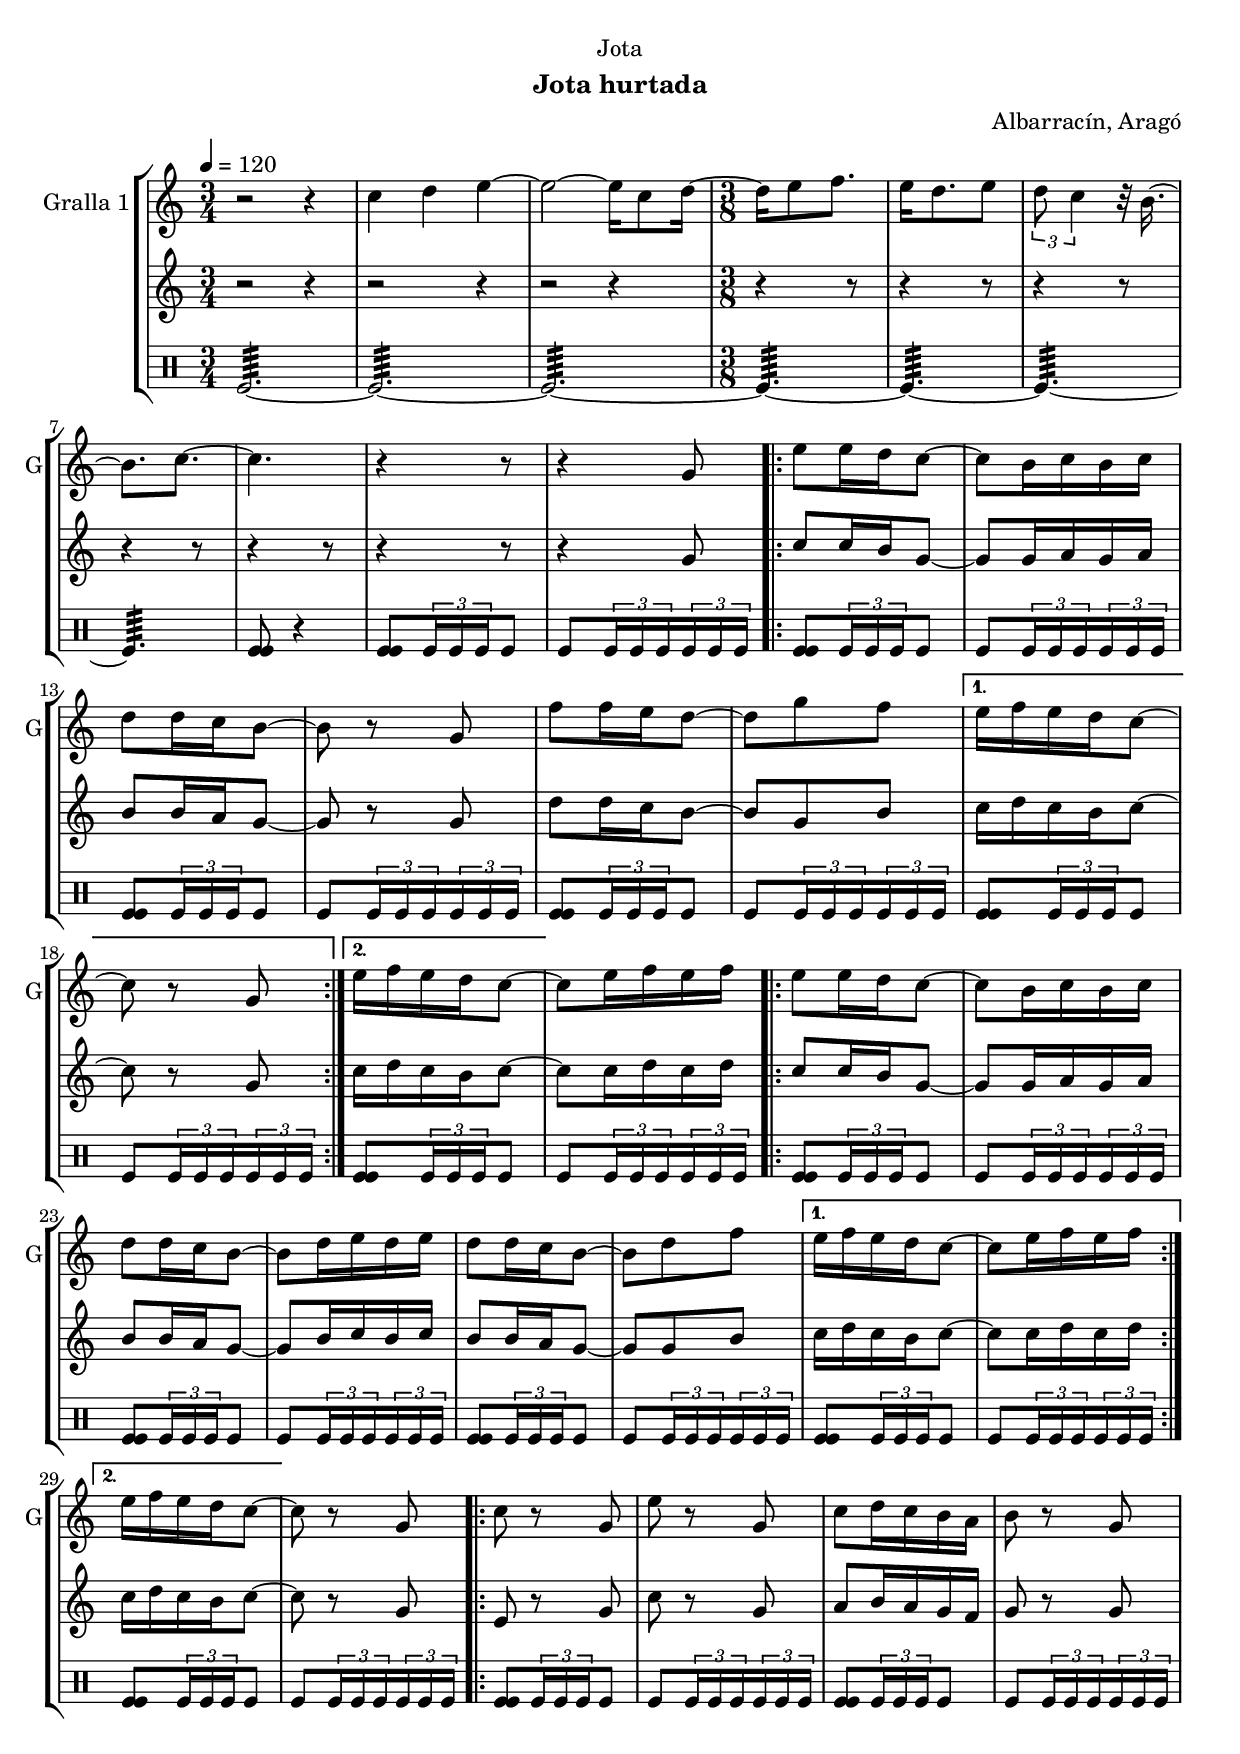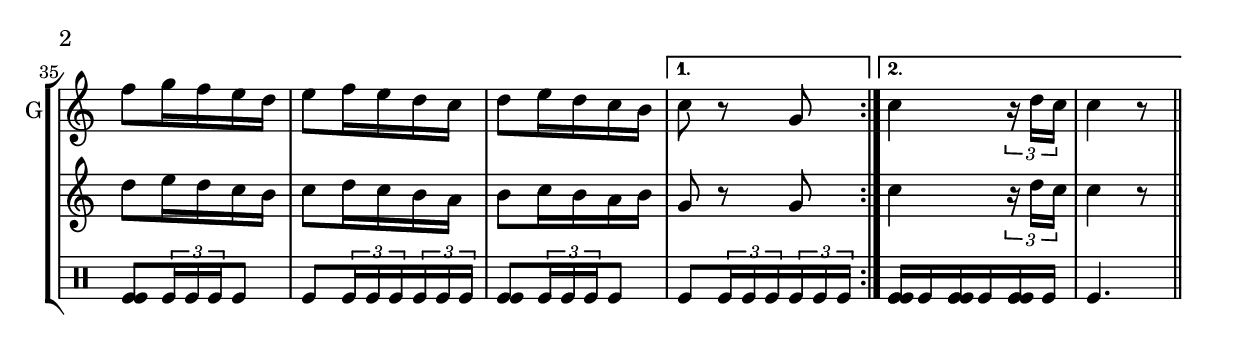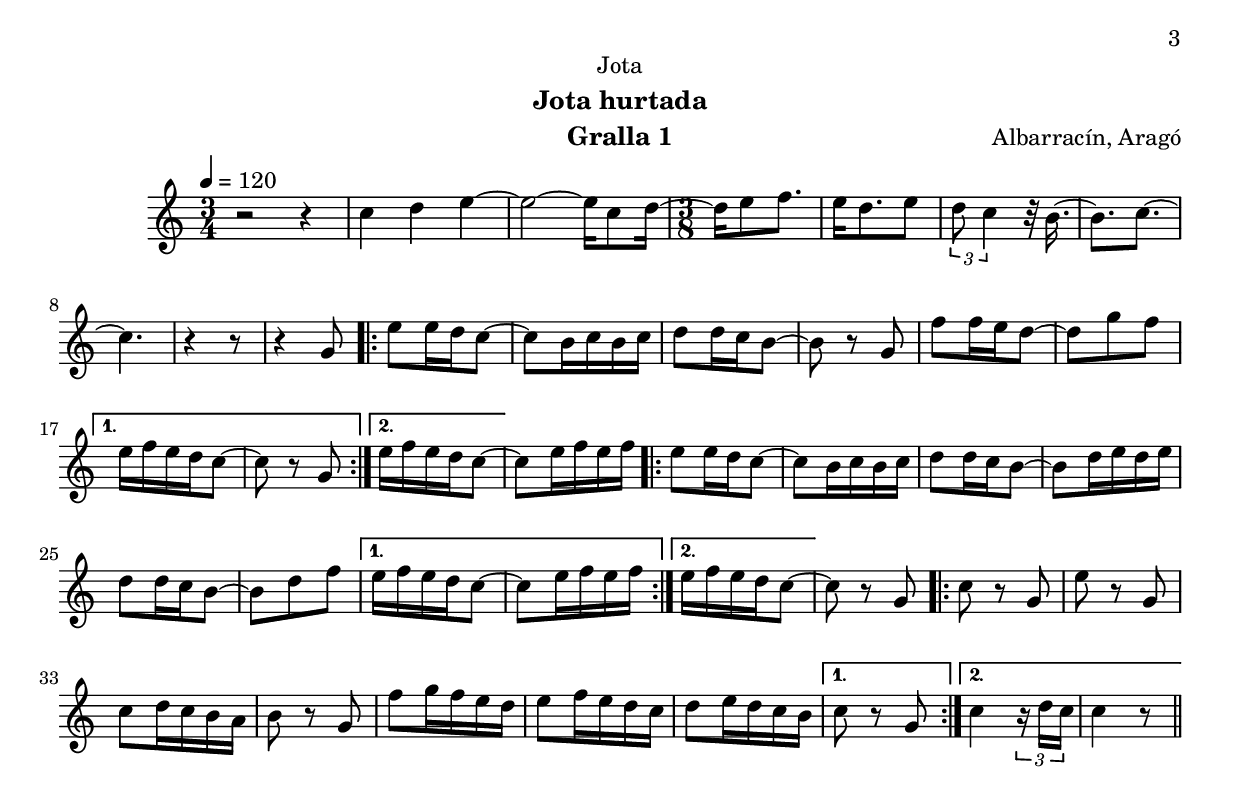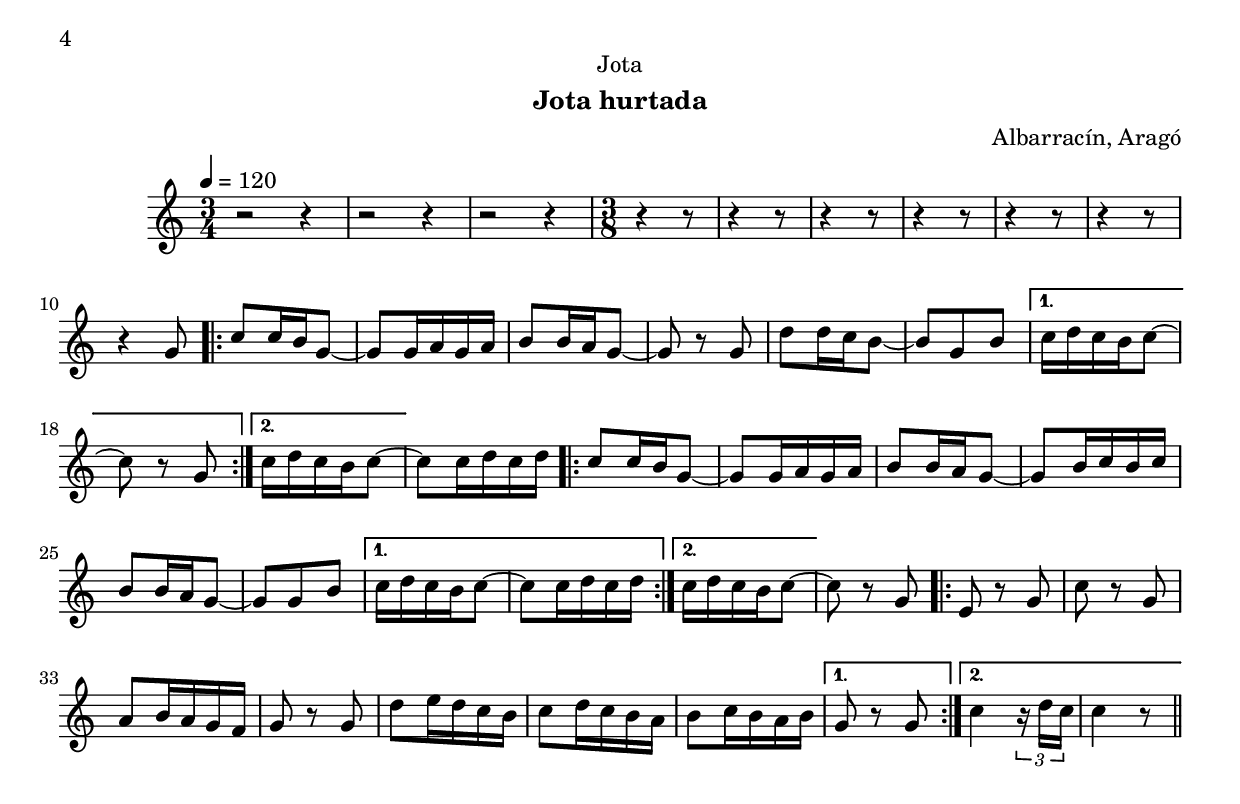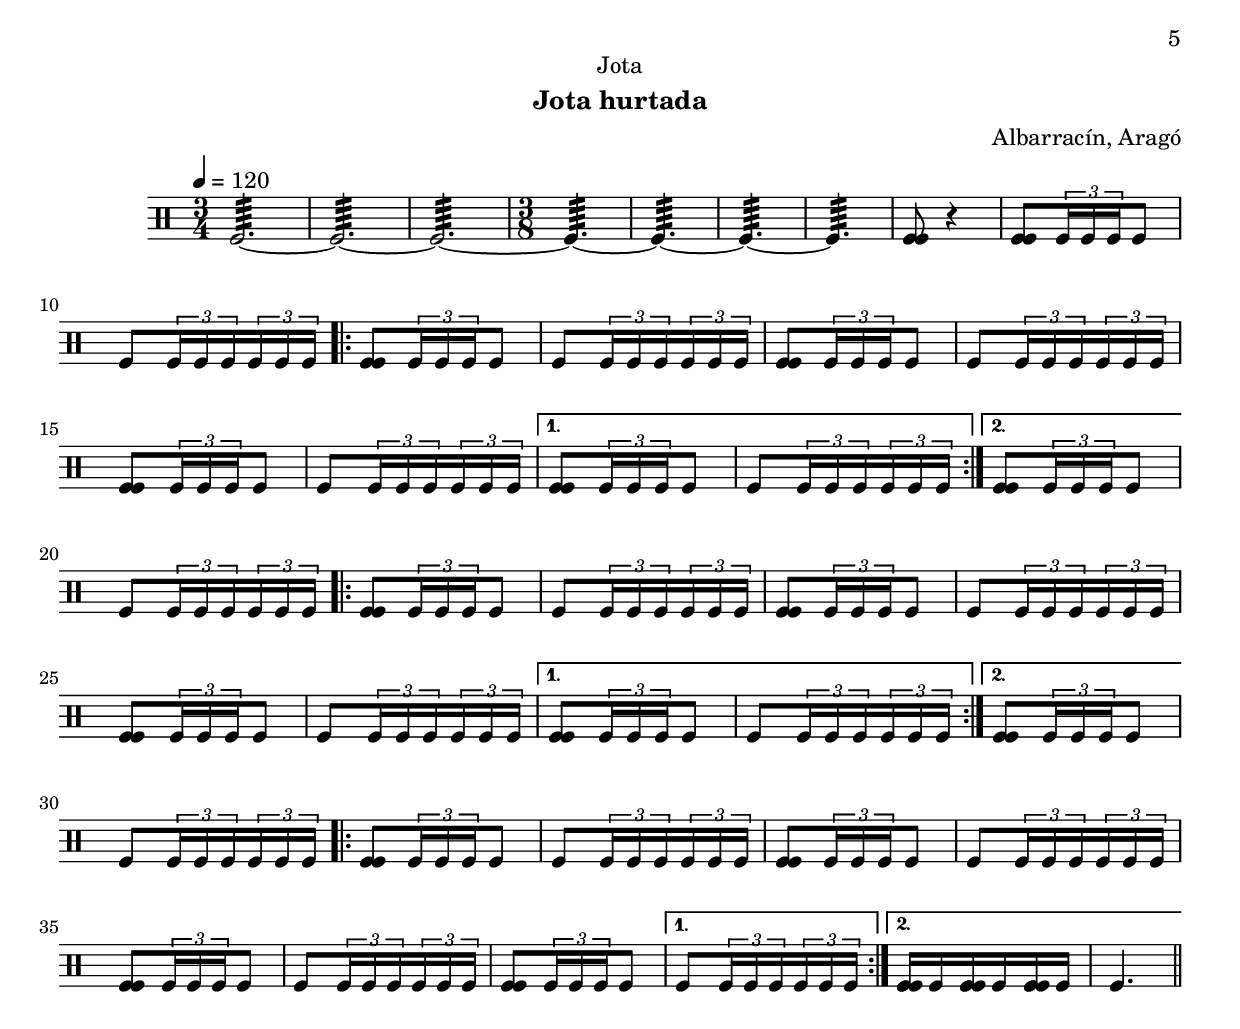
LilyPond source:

\version "2.16.2"

\header {
  dedication="Jota"
  title=""
  subtitle="Jota hurtada"
  subsubtitle=""
  poet=""
  meter=""
  piece=""
  composer="Albarracín, Aragó"
  arranger=""
  opus=""
  instrument=""
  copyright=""
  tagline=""
}

liniaroAa =
\relative c''
{
  \tempo 4=120
  \clef treble
  \key c \major
  \time 3/4
  r2 r4  |
  c4 d e ~  |
  e2 ~ e16 c8 d16 ~  |
  \time 3/8   d16 e8 f8.  |
  %05
  e16 d8. e8  |
  \times 2/3 { d8 c4 } r32 b16. ~  |
  b8. c ~  |
  c4.  |
  r4 r8  |
  %10
  r4 g8  |
  \repeat volta 2 { e'8 e16 d c8 ~  |
  c8 b16 c b c  |
  d8 d16 c b8 ~  |
  b8 r g  |
  %15
  f'8 f16 e d8 ~  |
  d8 g f }
  \alternative { { e16 f e d c8 ~  |
  c8 r g }
  { e'16 f e d c8 ~ } }
  %20
  c8 e16 f e f  |
  \repeat volta 2 { e8 e16 d c8 ~  |
  c8 b16 c b c  |
  d8 d16 c b8 ~  |
  b8 d16 e d e  |
  %25
  d8 d16 c b8 ~  |
  b8 d f }
  \alternative { { e16 f e d c8 ~  |
  c8 e16 f e f }
  { e16 f e d c8 ~ } }
  %30
  c8 r g  |
  \repeat volta 2 { c8 r g  |
  e'8 r g,  |
  c8 d16 c b a  |
  b8 r g  |
  %35
  f'8 g16 f e d  |
  e8 f16 e d c  |
  d8 e16 d c b }
  \alternative { { c8 r g }
  { c4 \times 2/3 { r16 d c }  |
  %40
  c4 r8 } } \bar "||"
}

liniaroAb =
\relative g'
{
  \tempo 4=120
  \clef treble
  \key c \major
  \time 3/4
  r2 r4  |
  r2 r4  |
  r2 r4  |
  \time 3/8   r4 r8  |
  %05
  r4 r8  |
  r4 r8  |
  r4 r8  |
  r4 r8  |
  r4 r8  |
  %10
  r4 g8  |
  \repeat volta 2 { c8 c16 b g8 ~  |
  g8 g16 a g a  |
  b8 b16 a g8 ~  |
  g8 r g  |
  %15
  d'8 d16 c b8 ~  |
  b8 g b }
  \alternative { { c16 d c b c8 ~  |
  c8 r g }
  { c16 d c b c8 ~ } }
  %20
  c8 c16 d c d  |
  \repeat volta 2 { c8 c16 b g8 ~  |
  g8 g16 a g a  |
  b8 b16 a g8 ~  |
  g8 b16 c b c  |
  %25
  b8 b16 a g8 ~  |
  g8 g b }
  \alternative { { c16 d c b c8 ~  |
  c8 c16 d c d }
  { c16 d c b c8 ~ } }
  %30
  c8 r g  |
  \repeat volta 2 { e8 r g  |
  c8 r g  |
  a8 b16 a g f  |
  g8 r g  |
  %35
  d'8 e16 d c b  |
  c8 d16 c b a  |
  b8 c16 b a b }
  \alternative { { g8 r g }
  { c4 \times 2/3 { r16 d c }  |
  %40
  c4 r8 } } \bar "||"
}

liniaroAc =
\drummode
{
  \tempo 4=120
  \time 3/4
  tomfl2.:64 ~  |
  tomfl2.:64 ~  |
  tomfl2.:64 ~  |
  \time 3/8   tomfl4.:64 ~  |
  %05
  tomfl4.:64 ~  |
  tomfl4.:64 ~  |
  tomfl4.:64  |
  <tomfl tomfl>8 r4  |
  <tomfl tomfl>8 \times 2/3 { tomfl16 tomfl tomfl } tomfl8  |
  %10
  tomfl8 \times 2/3 { tomfl16 tomfl tomfl } \times 2/3 { tomfl tomfl tomfl }  |
  \repeat volta 2 { <tomfl tomfl>8 \times 2/3 { tomfl16 tomfl tomfl } tomfl8  |
  tomfl8 \times 2/3 { tomfl16 tomfl tomfl } \times 2/3 { tomfl tomfl tomfl }  |
  <tomfl tomfl>8 \times 2/3 { tomfl16 tomfl tomfl } tomfl8  |
  tomfl8 \times 2/3 { tomfl16 tomfl tomfl } \times 2/3 { tomfl tomfl tomfl }  |
  %15
  <tomfl tomfl>8 \times 2/3 { tomfl16 tomfl tomfl } tomfl8  |
  tomfl8 \times 2/3 { tomfl16 tomfl tomfl } \times 2/3 { tomfl tomfl tomfl } }
  \alternative { { <tomfl tomfl>8 \times 2/3 { tomfl16 tomfl tomfl } tomfl8  |
  tomfl8 \times 2/3 { tomfl16 tomfl tomfl } \times 2/3 { tomfl tomfl tomfl } }
  { <tomfl tomfl>8 \times 2/3 { tomfl16 tomfl tomfl } tomfl8 } }
  %20
  tomfl8 \times 2/3 { tomfl16 tomfl tomfl } \times 2/3 { tomfl tomfl tomfl }  |
  \repeat volta 2 { <tomfl tomfl>8 \times 2/3 { tomfl16 tomfl tomfl } tomfl8  |
  tomfl8 \times 2/3 { tomfl16 tomfl tomfl } \times 2/3 { tomfl tomfl tomfl }  |
  <tomfl tomfl>8 \times 2/3 { tomfl16 tomfl tomfl } tomfl8  |
  tomfl8 \times 2/3 { tomfl16 tomfl tomfl } \times 2/3 { tomfl tomfl tomfl }  |
  %25
  <tomfl tomfl>8 \times 2/3 { tomfl16 tomfl tomfl } tomfl8  |
  tomfl8 \times 2/3 { tomfl16 tomfl tomfl } \times 2/3 { tomfl tomfl tomfl } }
  \alternative { { <tomfl tomfl>8 \times 2/3 { tomfl16 tomfl tomfl } tomfl8  |
  tomfl8 \times 2/3 { tomfl16 tomfl tomfl } \times 2/3 { tomfl tomfl tomfl } }
  { <tomfl tomfl>8 \times 2/3 { tomfl16 tomfl tomfl } tomfl8 } }
  %30
  tomfl8 \times 2/3 { tomfl16 tomfl tomfl } \times 2/3 { tomfl tomfl tomfl }  |
  \repeat volta 2 { <tomfl tomfl>8 \times 2/3 { tomfl16 tomfl tomfl } tomfl8  |
  tomfl8 \times 2/3 { tomfl16 tomfl tomfl } \times 2/3 { tomfl tomfl tomfl }  |
  <tomfl tomfl>8 \times 2/3 { tomfl16 tomfl tomfl } tomfl8  |
  tomfl8 \times 2/3 { tomfl16 tomfl tomfl } \times 2/3 { tomfl tomfl tomfl }  |
  %35
  <tomfl tomfl>8 \times 2/3 { tomfl16 tomfl tomfl } tomfl8  |
  tomfl8 \times 2/3 { tomfl16 tomfl tomfl } \times 2/3 { tomfl tomfl tomfl }  |
  <tomfl tomfl>8 \times 2/3 { tomfl16 tomfl tomfl } tomfl8 }
  \alternative { { tomfl8 \times 2/3 { tomfl16 tomfl tomfl } \times 2/3 { tomfl tomfl tomfl } }
  { <tomfl tomfl tomfl>16 tomfl <tomfl tomfl tomfl> tomfl <tomfl tomfl tomfl> tomfl  |
  %40
  tomfl4. } } \bar "||"
}

\bookpart {
  \score {
    \new StaffGroup {
      \override Score.RehearsalMark #'self-alignment-X = #LEFT
      <<
        \new Staff \with {instrumentName = #"Gralla 1" shortInstrumentName = #"G"} \liniaroAa
        \new Staff \with {instrumentName = #"" shortInstrumentName = #" "} \liniaroAb
        \new DrumStaff \with {instrumentName = #"" shortInstrumentName = #" "} \liniaroAc
      >>
    }
    \layout {}
  }
  \score { \unfoldRepeats
    \new StaffGroup {
      \override Score.RehearsalMark #'self-alignment-X = #LEFT
      <<
        \new Staff \with {instrumentName = #"Gralla 1" shortInstrumentName = #"G"} \liniaroAa
        \new Staff \with {instrumentName = #"" shortInstrumentName = #" "} \liniaroAb
        \new DrumStaff \with {instrumentName = #"" shortInstrumentName = #" "} \liniaroAc
      >>
    }
    \midi {
      \set Staff.midiInstrument = "oboe"
      \set DrumStaff.midiInstrument = "drums"
    }
  }
}

\bookpart {
  \header {instrument="Gralla 1"}
  \score {
    \new StaffGroup {
      \override Score.RehearsalMark #'self-alignment-X = #LEFT
      <<
        \new Staff \liniaroAa
      >>
    }
    \layout {}
  }
  \score { \unfoldRepeats
    \new StaffGroup {
      \override Score.RehearsalMark #'self-alignment-X = #LEFT
      <<
        \new Staff \liniaroAa
      >>
    }
    \midi {
      \set Staff.midiInstrument = "oboe"
      \set DrumStaff.midiInstrument = "drums"
    }
  }
}

\bookpart {
  \header {instrument=""}
  \score {
    \new StaffGroup {
      \override Score.RehearsalMark #'self-alignment-X = #LEFT
      <<
        \new Staff \liniaroAb
      >>
    }
    \layout {}
  }
  \score { \unfoldRepeats
    \new StaffGroup {
      \override Score.RehearsalMark #'self-alignment-X = #LEFT
      <<
        \new Staff \liniaroAb
      >>
    }
    \midi {
      \set Staff.midiInstrument = "oboe"
      \set DrumStaff.midiInstrument = "drums"
    }
  }
}

\bookpart {
  \header {instrument=""}
  \score {
    \new StaffGroup {
      \override Score.RehearsalMark #'self-alignment-X = #LEFT
      <<
        \new DrumStaff \liniaroAc
      >>
    }
    \layout {}
  }
  \score { \unfoldRepeats
    \new StaffGroup {
      \override Score.RehearsalMark #'self-alignment-X = #LEFT
      <<
        \new DrumStaff \liniaroAc
      >>
    }
    \midi {
      \set Staff.midiInstrument = "oboe"
      \set DrumStaff.midiInstrument = "drums"
    }
  }
}

